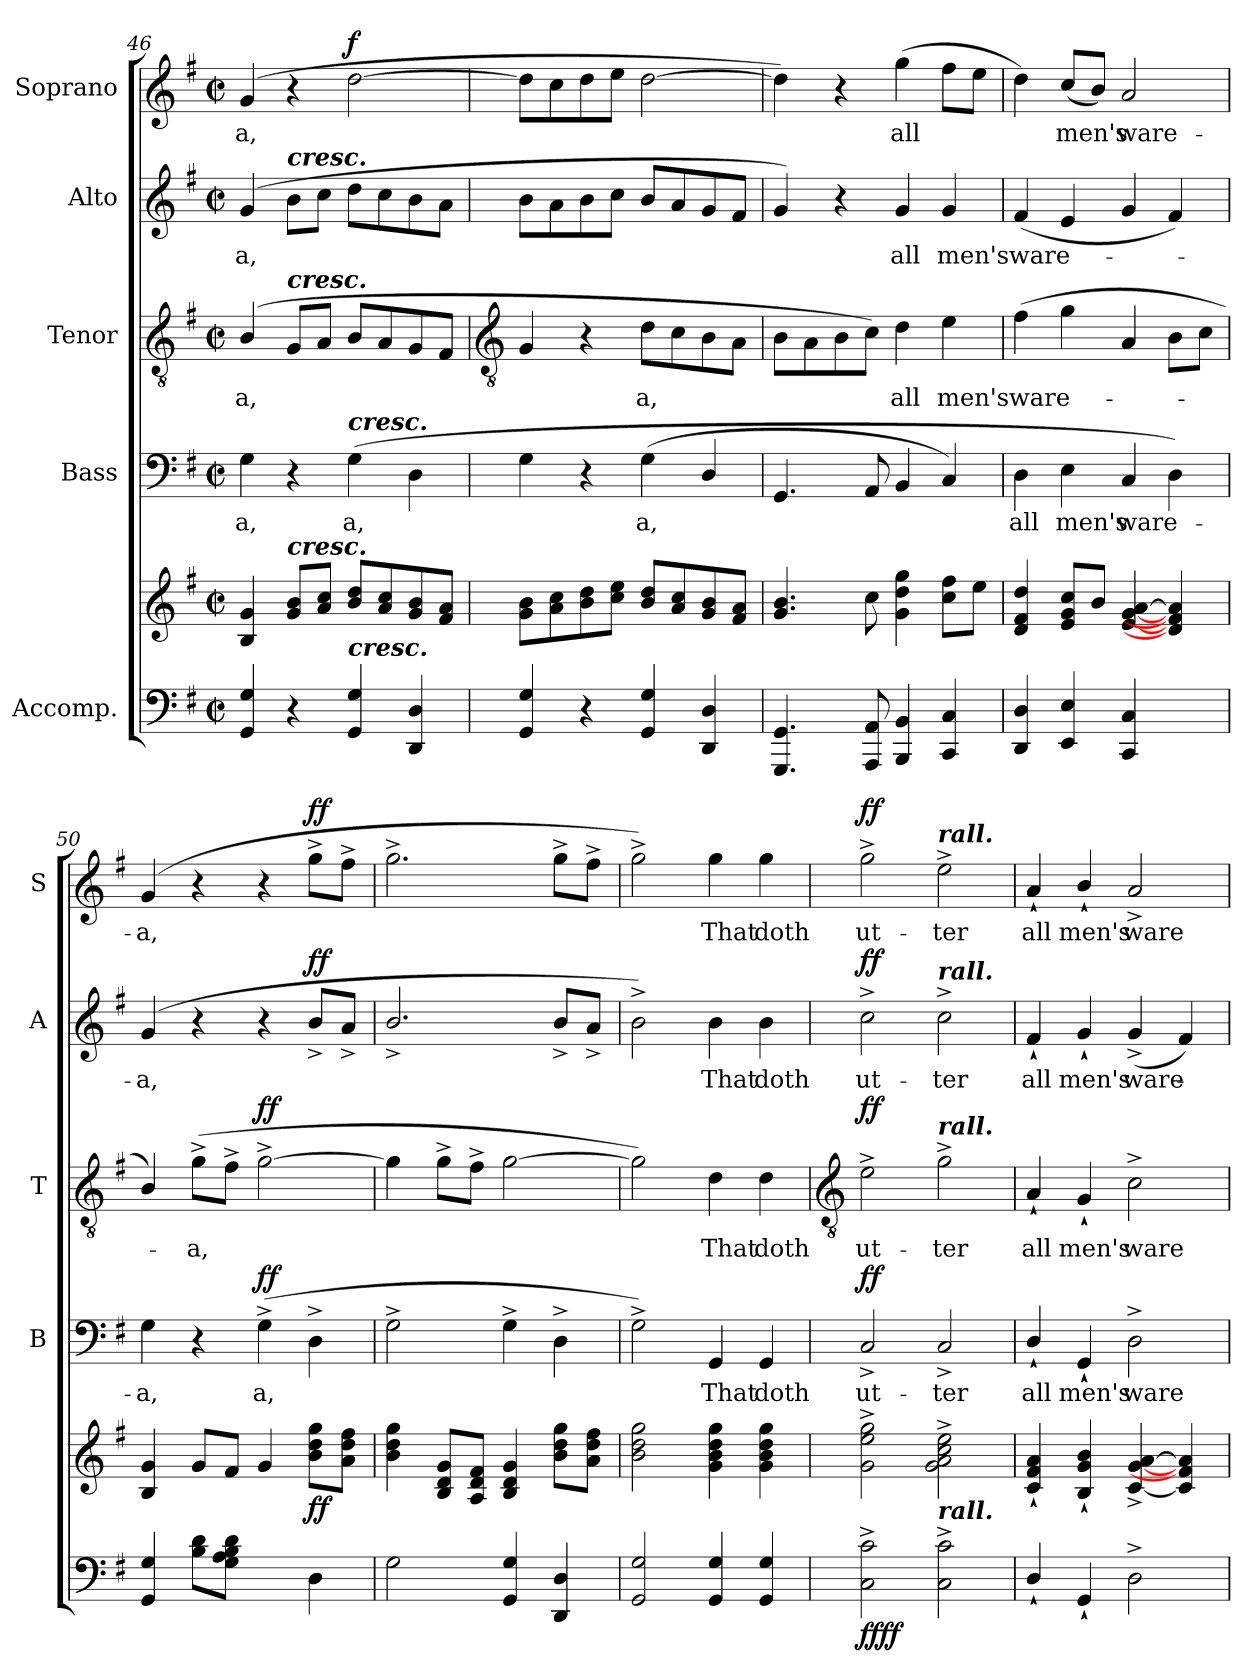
**kern	**kern	**dynam	**kern	**text	**dynam	**kern	**text	**dynam	**kern	**text	**dynam	**kern	**text	**dynam
*part5	*part5	*part5	*part4	*part4	*part4	*part3	*part3	*part3	*part2	*part2	*part2	*part1	*part1	*part1
*staff6	*staff5	*staff5/6	*staff4	*staff4	*staff4	*staff3	*staff3	*staff3	*staff2	*staff2	*staff2	*staff1	*staff1	*staff1
*I"Accomp.	*	*	*I"Bass	*	*	*I"Tenor	*	*	*I"Alto	*	*	*I"Soprano	*	*
*	*	*	*I'B	*	*	*I'T	*	*	*I'A	*	*	*I'S	*	*
*clefF4	*clefG2	*	*clefF4	*	*	*clefGv2	*	*	*clefG2	*	*	*clefG2	*	*
*k[f#]	*k[f#]	*	*k[f#]	*	*	*k[f#]	*	*	*k[f#]	*	*	*k[f#]	*	*
*G:	*G:	*	*G:	*	*	*G:	*	*	*G:	*	*	*G:	*	*
*M2/2	*M2/2	*	*M2/2	*	*	*M2/2	*	*	*M2/2	*	*	*M2/2	*	*
*met(c|)	*met(c|)	*	*met(c|)	*	*	*met(c|)	*	*	*met(c|)	*	*	*met(c|)	*	*
=46	=46	=46	=46	=46	=46	=46	=46	=46	=46	=46	=46	=46	=46	=46
!	!	!	!	!LO:LY:b	!	!	!LO:LY:b	!	!	!LO:LY:b	!	!	!LO:LY:b	!
4GG 4G	4B 4g	.	4G	-a,	.	(>4B/	a,	.	(>4g	a,	.	(>4g	-a,	.
!	!	!	!	!	!	!	!	!	!LO:TX:a:Bi:t=cresc.	!	!	!	!	!
!	!	!	!	!	!	!LO:TX:a:Bi:t=cresc.	!	!	!	!	!	!	!	!
!	!LO:TX:a:Bi:t=cresc.	!	!	!	!	!	!	!	!	!	!	!	!	!
4r	8g 8bL	.	4r	.	.	8GL	.	.	8bL	.	.	4r	.	.
.	8a 8ccJ	.	.	.	.	8AJ	.	.	8ccJ	.	.	.	.	.
!	!	!	!LO:TX:a:Bi:t=cresc.	!	!	!	!	!	!	!	!	!	!	!
!LO:TX:a:Bi:t=cresc.	!	!	!	!	!	!	!	!	!	!	!	!	!	!
!	!	!	!	!LO:LY:b	!	!	!	!	!	!	!	!	!	!LO:DY:b
4GG 4G	8b 8ddL	.	(<4G	a,	.	8BL	.	.	8ddL	.	.	[2dd	.	f
.	8a 8cc	.	.	.	.	8A	.	.	8cc	.	.	.	.	.
4DD 4D	8g 8b	.	4D	.	.	8G	.	.	8b	.	.	.	.	.
.	8f# 8aJ	.	.	.	.	8F#J	.	.	8aJ	.	.	.	.	.
!!LO:LB:g=z
=47	=47	=47	=47	=47	=47	=47	=47	=47	=47	=47	=47	=47	=47	=47
*	*	*	*	*	*	*clefGv2	*	*	*	*	*	*	*	*
4GG 4G	8g 8bL	.	4G	.	.	4G	.	.	8bL	.	.	8ddL]	.	.
.	8a 8cc	.	.	.	.	.	.	.	8a	.	.	8cc	.	.
4r	8b 8dd	.	4r	.	.	4r	.	.	8b	.	.	8dd	.	.
.	8cc 8eeJ	.	.	.	.	.	.	.	8ccJ	.	.	8eeJ	.	.
!	!	!	!	!LO:LY:b	!	!	!LO:LY:b	!	!	!	!	!	!	!
4GG 4G	8b 8ddL	.	(<4G	a,	.	8dL	a,	.	8bL	.	.	[2dd	.	.
.	8a 8cc	.	.	.	.	8c	.	.	8a	.	.	.	.	.
4DD/ 4D/	8g 8b	.	4D/	.	.	8B	.	.	8g	.	.	.	.	.
.	8f# 8aJ	.	.	.	.	8AJ	.	.	8f#J	.	.	.	.	.
=48	=48	=48	=48	=48	=48	=48	=48	=48	=48	=48	=48	=48	=48	=48
4.GGG 4.GG	4.g 4.b	.	4.GG	.	.	8BL	.	.	4g)	.	.	4dd])	.	.
.	.	.	.	.	.	8A	.	.	.	.	.	.	.	.
.	.	.	.	.	.	8B	.	.	4r	.	.	4r	.	.
8AAA 8AA	8cc	.	8AA	.	.	8cJ)	.	.	.	.	.	.	.	.
!	!	!	!	!	!	!	!LO:LY:b	!	!	!LO:LY:b	!	!	!LO:LY:b	!
4BBB 4BB	4g 4dd 4gg	.	4BB	.	.	4d	all	.	4g	all	.	(>4gg	all	.
!	!	!	!	!	!	!	!LO:LY:b	!	!	!LO:LY:b	!	!	!	!
4CC 4C	8cc 8ff#L	.	4C)	.	.	4e	men's	.	4g	men's	.	8ff#L	.	.
.	8eeJ	.	.	.	.	.	.	.	.	.	.	8eeJ	.	.
=49	=49	=49	=49	=49	=49	=49	=49	=49	=49	=49	=49	=49	=49	=49
!	!	!	!	!LO:LY:b	!	!	!LO:LY:b	!	!	!LO:LY:b	!	!	!	!
4DD 4D	4d 4f# 4dd	.	4D	all	.	(>4f#	ware-	.	(<4f#	ware-	.	4dd)	.	.
!	!	!	!	!LO:LY:b	!	!	!	!	!	!	!	!	!LO:LY:b	!
4EE 4E	8e 8g 8ccL	.	4E	men's	.	4g	.	.	4e	.	.	(>8ccL	men's	.
.	8bJ	.	.	.	.	.	.	.	.	.	.	8b/J)	.	.
!	!	!	!	!LO:LY:b	!	!	!	!	!	!	!	!	!LO:LY:b	!
4CC 4C	[4e [4g [4a	.	4C	ware-	.	4A	.	.	4g	.	.	2a	ware-	.
4ryy	4d] 4f#] 4a]	.	4D)	.	.	8BL	.	.	4f#)	.	.	.	.	.
.	.	.	.	.	.	8cJ	.	.	.	.	.	.	.	.
=50	=50	=50	=50	=50	=50	=50	=50	=50	=50	=50	=50	=50	=50	=50
!	!	!	!	!LO:LY:b	!	!	!	!	!	!LO:LY:b	!	!	!LO:LY:b	!
4GG 4G	4B 4g	.	4G	a,	.	4B/)	.	.	(<4g	a,	.	(>4g	-a,	.
!	!	!	!	!	!	!	!LO:LY:b	!	!	!	!	!	!	!
8B 8dL	8gL	.	4r	.	.	(>8g^L	a,	.	4r	.	.	4r	.	.
8G 8A 8B 8dJ	8f#J	.	.	.	.	8f#^J	.	.	.	.	.	.	.	.
!	!	!	!	!LO:LY:b	!LO:DY:b	!	!	!LO:DY:b	!	!	!	!	!	!
4ryy	4g	.	(>4G^	a,	ff	[2g^	.	ff	4r	.	.	4r	.	.
!	!	!LO:DY:b	!	!	!	!	!	!	!	!	!LO:DY:b	!	!	!LO:DY:b
4D	8b 8dd 8ggL	ff	4D^	.	.	.	.	.	8b^L	.	ff	8gg^L	.	ff
.	8a 8dd 8ff#J	.	.	.	.	.	.	.	8a^J	.	.	8ff#^J	.	.
=51	=51	=51	=51	=51	=51	=51	=51	=51	=51	=51	=51	=51	=51	=51
2G	4b 4dd 4gg	.	2G^	.	.	4g]	.	.	2.b^/	.	.	2.gg^	.	.
.	8B 8d 8gL	.	.	.	.	8g^L	.	.	.	.	.	.	.	.
.	8A 8d 8f#J	.	.	.	.	8f#^J	.	.	.	.	.	.	.	.
4GG 4G	4B 4d 4g	.	4G^	.	.	[2g	.	.	.	.	.	.	.	.
4DD 4D	8b 8dd 8ggL	.	4D^	.	.	.	.	.	8b^L	.	.	8gg^L	.	.
.	8a 8dd 8ff#J	.	.	.	.	.	.	.	8a^J	.	.	8ff#^J	.	.
=52	=52	=52	=52	=52	=52	=52	=52	=52	=52	=52	=52	=52	=52	=52
2GG 2G	2b 2dd 2gg	.	2G^)	.	.	2g])	.	.	2b^)	.	.	2gg^)	.	.
!	!	!	!	!LO:LY:b	!	!	!LO:LY:b	!	!	!LO:LY:b	!	!	!LO:LY:b	!
4GG 4G	4g 4b 4dd 4gg	.	4GG	That	.	4d	That	.	4b	That	.	4gg	That	.
!	!	!	!	!LO:LY:b	!	!	!LO:LY:b	!	!	!LO:LY:b	!	!	!LO:LY:b	!
4GG 4G	4g 4b 4dd 4gg	.	4GG	doth	.	4d	doth	.	4b	doth	.	4gg	doth	.
!!LO:LB:g=z
=53	=53	=53	=53	=53	=53	=53	=53	=53	=53	=53	=53	=53	=53	=53
*	*	*	*	*	*	*clefGv2	*	*	*	*	*	*	*	*
!	!	!LO:DY:b=2	!	!LO:LY:b	!	!	!LO:LY:b	!	!	!LO:LY:b	!	!	!LO:LY:b	!
!	!	!LO:DY:n=1:b	!	!	!LO:DY:b	!	!	!LO:DY:b	!	!	!LO:DY:b	!	!	!LO:DY:b
2C^ 2c^	2g^ 2ee^ 2gg^	ff ff	2C^	ut-	ff	2e^	ut-	ff	2cc^	ut-	ff	2gg^	ut-	ff
!	!	!	!	!	!	!	!	!	!	!	!	!LO:TX:a:Bi:t=rall.	!	!
!	!	!	!	!	!	!	!	!	!LO:TX:a:Bi:t=rall.	!	!	!	!	!
!	!	!	!	!	!	!LO:TX:a:Bi:t=rall.	!	!	!	!	!	!	!	!
!	!LO:TX:b:Bi:t=rall.	!	!	!	!	!	!	!	!	!	!	!	!	!
!	!	!	!	!LO:LY:b	!	!	!LO:LY:b	!	!	!LO:LY:b	!	!	!LO:LY:b	!
2C^ 2c^	2g^ 2a^ 2cc^ 2ee^	.	2C^	-ter	.	2g^	-ter	.	2cc^	-ter	.	2ee^	-ter	.
=54	=54	=54	=54	=54	=54	=54	=54	=54	=54	=54	=54	=54	=54	=54
!	!	!	!	!LO:LY:b	!	!	!LO:LY:b	!	!	!LO:LY:b	!	!	!LO:LY:b	!
4D`/	4c` 4f#` 4a`	.	4D`/	all	.	4A`	all	.	4f#`	all	.	4a`	all	.
!	!	!	!	!LO:LY:b	!	!	!LO:LY:b	!	!	!LO:LY:b	!	!	!LO:LY:b	!
4GG`	4B/` 4g/` 4b/`	.	4GG`	men's	.	4G`	men's	.	4g`/	men's	.	4b`/	men's	.
!	!	!	!	!LO:LY:b	!	!	!LO:LY:b	!	!	!LO:LY:b	!	!	!LO:LY:b	!
2D^	[4c^ [4g^ [4a^	.	2D^	ware-	.	2c^	ware-	.	(<4g^	ware-	.	2a^	ware-	.
.	4c] 4f#] 4a]	.	.	.	.	.	.	.	4f#)	.	.	.	.	.
=	=	=	=	=	=	=	=	=	=	=	=	=	=	=
*-	*-	*-	*-	*-	*-	*-	*-	*-	*-	*-	*-	*-	*-	*-
